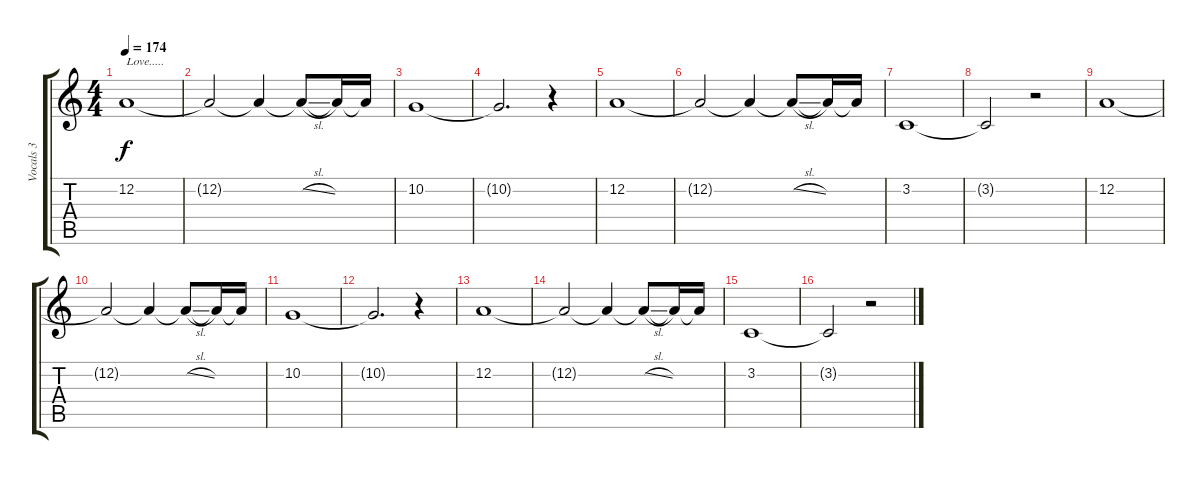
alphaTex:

\track ("Vocals 3" "Vocals 3") {instrument cello}
\staff {score tabs}
\tuning (D4 A3 F3 C3 G2 C2) {hide}
\ts (4 4)
\tempo 174
\clef g2
\ks c
12.2.1{txt "Love....." dy f} |
12.2{t}.2 12.2{t}.4 12.2{sl t}.8 12.2{t}.16 12.2{t}.16 |
10.2.1 |
10.2{t}.2{d} r.4 |
12.2.1 |
12.2{t}.2 12.2{t}.4 12.2{sl t}.8 12.2{t}.16 12.2{t}.16 |
3.2.1 |
3.2{t}.2 r.2 |
12.2.1 |
12.2{t}.2 12.2{t}.4 12.2{sl t}.8 12.2{t}.16 12.2{t}.16 |
10.2.1 |
10.2{t}.2{d} r.4 |
12.2.1 |
12.2{t}.2 12.2{t}.4 12.2{sl t}.8 12.2{t}.16 12.2{t}.16 |
3.2.1 |
3.2{t}.2 r.2
